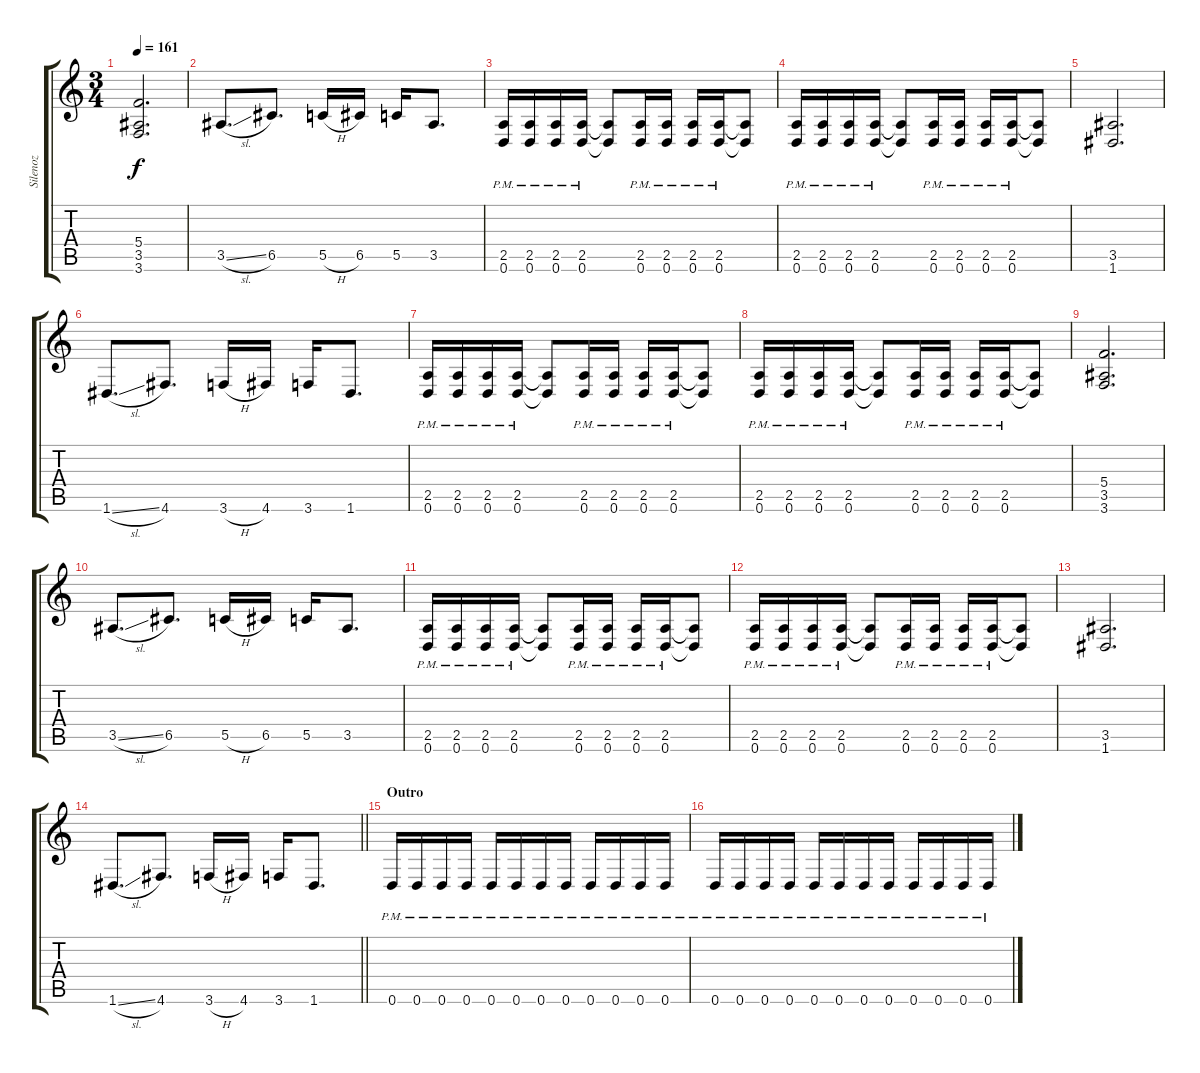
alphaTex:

\track ("Silenoz" "Silenoz") {instrument distortionguitar}
\staff {score tabs}
\tuning (D4 A3 F3 C3 G2 D2) {hide}
\ts (3 4)
\tempo 161
\clef g2
\ks c
(5.4 3.5 3.6).2{d dy f} |
3.5{sl}.8{d} 6.5.8{d} 5.5{h}.16 6.5.16 5.5.16 3.5.8{d} |
(2.5{pm} 0.6{pm}).16 (2.5{pm} 0.6{pm}).16 (2.5{pm} 0.6{pm}).16 (2.5{pm} 0.6{pm}).16 (2.5{t} 0.6{t}).8 (2.5{pm} 0.6{pm}).16 (2.5{pm} 0.6{pm}).16 (2.5{pm} 0.6{pm}).16 (2.5{pm} 0.6{pm}).16 (2.5{t} 0.6{t}).8 |
(2.5{pm} 0.6{pm}).16 (2.5{pm} 0.6{pm}).16 (2.5{pm} 0.6{pm}).16 (2.5{pm} 0.6{pm}).16 (2.5{t} 0.6{t}).8 (2.5{pm} 0.6{pm}).16 (2.5{pm} 0.6{pm}).16 (2.5{pm} 0.6{pm}).16 (2.5{pm} 0.6{pm}).16 (2.5{t} 0.6{t}).8 |
(3.5 1.6).2{d} |
1.6{sl}.8{d} 4.6.8{d} 3.6{h}.16 4.6.16 3.6.16 1.6.8{d} |
(2.5{pm} 0.6{pm}).16 (2.5{pm} 0.6{pm}).16 (2.5{pm} 0.6{pm}).16 (2.5{pm} 0.6{pm}).16 (2.5{t} 0.6{t}).8 (2.5{pm} 0.6{pm}).16 (2.5{pm} 0.6{pm}).16 (2.5{pm} 0.6{pm}).16 (2.5{pm} 0.6{pm}).16 (2.5{t} 0.6{t}).8 |
(2.5{pm} 0.6{pm}).16 (2.5{pm} 0.6{pm}).16 (2.5{pm} 0.6{pm}).16 (2.5{pm} 0.6{pm}).16 (2.5{t} 0.6{t}).8 (2.5{pm} 0.6{pm}).16 (2.5{pm} 0.6{pm}).16 (2.5{pm} 0.6{pm}).16 (2.5{pm} 0.6{pm}).16 (2.5{t} 0.6{t}).8 |
(5.4 3.5 3.6).2{d} |
3.5{sl}.8{d} 6.5.8{d} 5.5{h}.16 6.5.16 5.5.16 3.5.8{d} |
(2.5{pm} 0.6{pm}).16 (2.5{pm} 0.6{pm}).16 (2.5{pm} 0.6{pm}).16 (2.5{pm} 0.6{pm}).16 (2.5{t} 0.6{t}).8 (2.5{pm} 0.6{pm}).16 (2.5{pm} 0.6{pm}).16 (2.5{pm} 0.6{pm}).16 (2.5{pm} 0.6{pm}).16 (2.5{t} 0.6{t}).8 |
(2.5{pm} 0.6{pm}).16 (2.5{pm} 0.6{pm}).16 (2.5{pm} 0.6{pm}).16 (2.5{pm} 0.6{pm}).16 (2.5{t} 0.6{t}).8 (2.5{pm} 0.6{pm}).16 (2.5{pm} 0.6{pm}).16 (2.5{pm} 0.6{pm}).16 (2.5{pm} 0.6{pm}).16 (2.5{t} 0.6{t}).8 |
(3.5 1.6).2{d} |
\barLineRight lightlight
1.6{sl}.8{d} 4.6.8{d} 3.6{h}.16 4.6.16 3.6.16 1.6.8{d} |
\section ("" "Outro")
0.6{pm}.16 0.6{pm}.16 0.6{pm}.16 0.6{pm}.16 0.6{pm}.16 0.6{pm}.16 0.6{pm}.16 0.6{pm}.16 0.6{pm}.16 0.6{pm}.16 0.6{pm}.16 0.6{pm}.16 |
0.6{pm}.16 0.6{pm}.16 0.6{pm}.16 0.6{pm}.16 0.6{pm}.16 0.6{pm}.16 0.6{pm}.16 0.6{pm}.16 0.6{pm}.16 0.6{pm}.16 0.6{pm}.16 0.6{pm}.16
